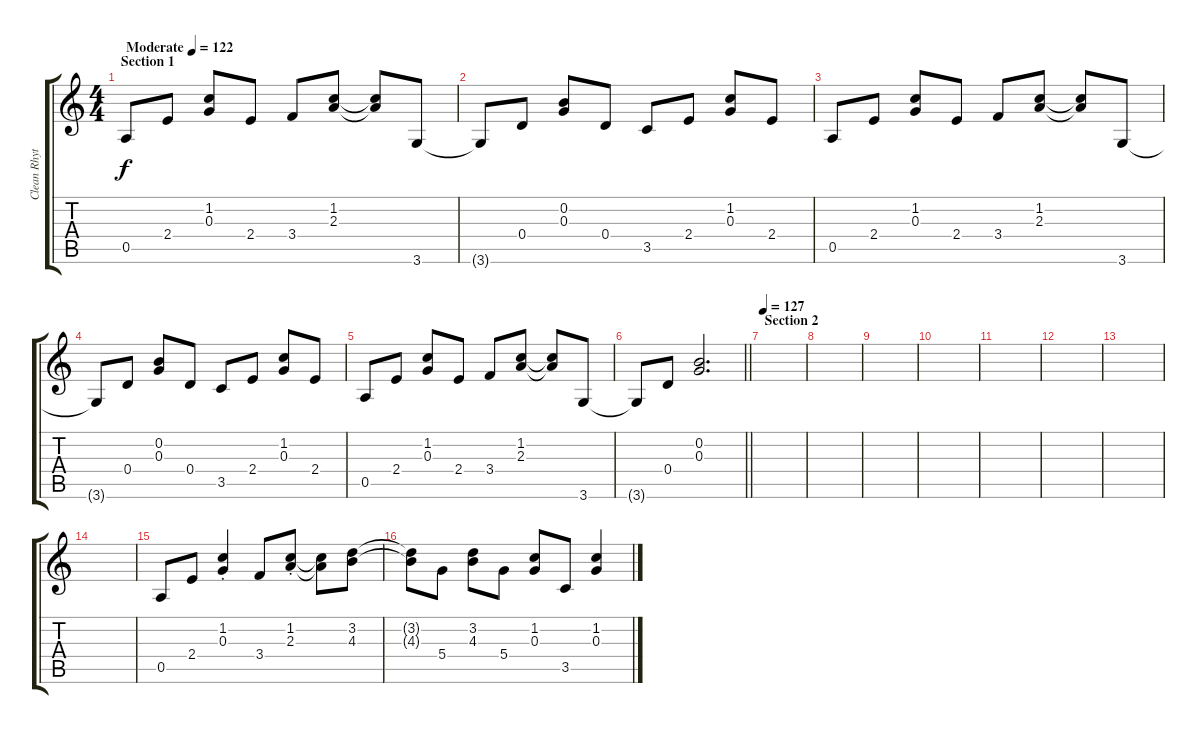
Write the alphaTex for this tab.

\track ("Clean Rhythm" "Clean Rhyt") {instrument overdrivenguitar}
\staff {score tabs}
\tuning (E4 B3 G3 D3 A2 E2) {hide}
\ts (4 4)
\section ("" "Section 1")
\tempo (122 "Moderate")
\tempo 99
\tempo (122 "Moderate")
\clef g2
\ks c
0.5.8{dy f instrument overdrivenguitar} 2.4.8 (1.2 0.3).8 2.4.8 3.4.8 (1.2 2.3).8 (1.2{t} 2.3{t}).8 3.6.8 |
3.6{t}.8 0.4.8 (0.2 0.3).8 0.4.8 3.5.8 2.4.8 (1.2 0.3).8 2.4.8 |
0.5.8 2.4.8 (1.2 0.3).8 2.4.8 3.4.8 (1.2 2.3).8 (1.2{t} 2.3{t}).8 3.6.8 |
3.6{t}.8 0.4.8 (0.2 0.3).8 0.4.8 3.5.8 2.4.8 (1.2 0.3).8 2.4.8 |
0.5.8 2.4.8 (1.2 0.3).8 2.4.8 3.4.8 (1.2 2.3).8 (1.2{t} 2.3{t}).8 3.6.8 |
\barLineRight lightlight
3.6{t}.8 0.4.8 (0.2 0.3).2{d} |
\section ("" "Section 2")
\tempo 127
|
|
|
|
|
|
|
|
0.5.8 2.4.8 (1.2 0.3{st}).4 3.4.8 (1.2 2.3{st}).8 (1.2{t} 2.3{t}).8 (3.2 4.3).8 |
(3.2{t} 4.3{t}).8 5.4.8 (3.2 4.3).8 5.4.8 (1.2 0.3).8 3.5.8 (1.2 0.3).4
